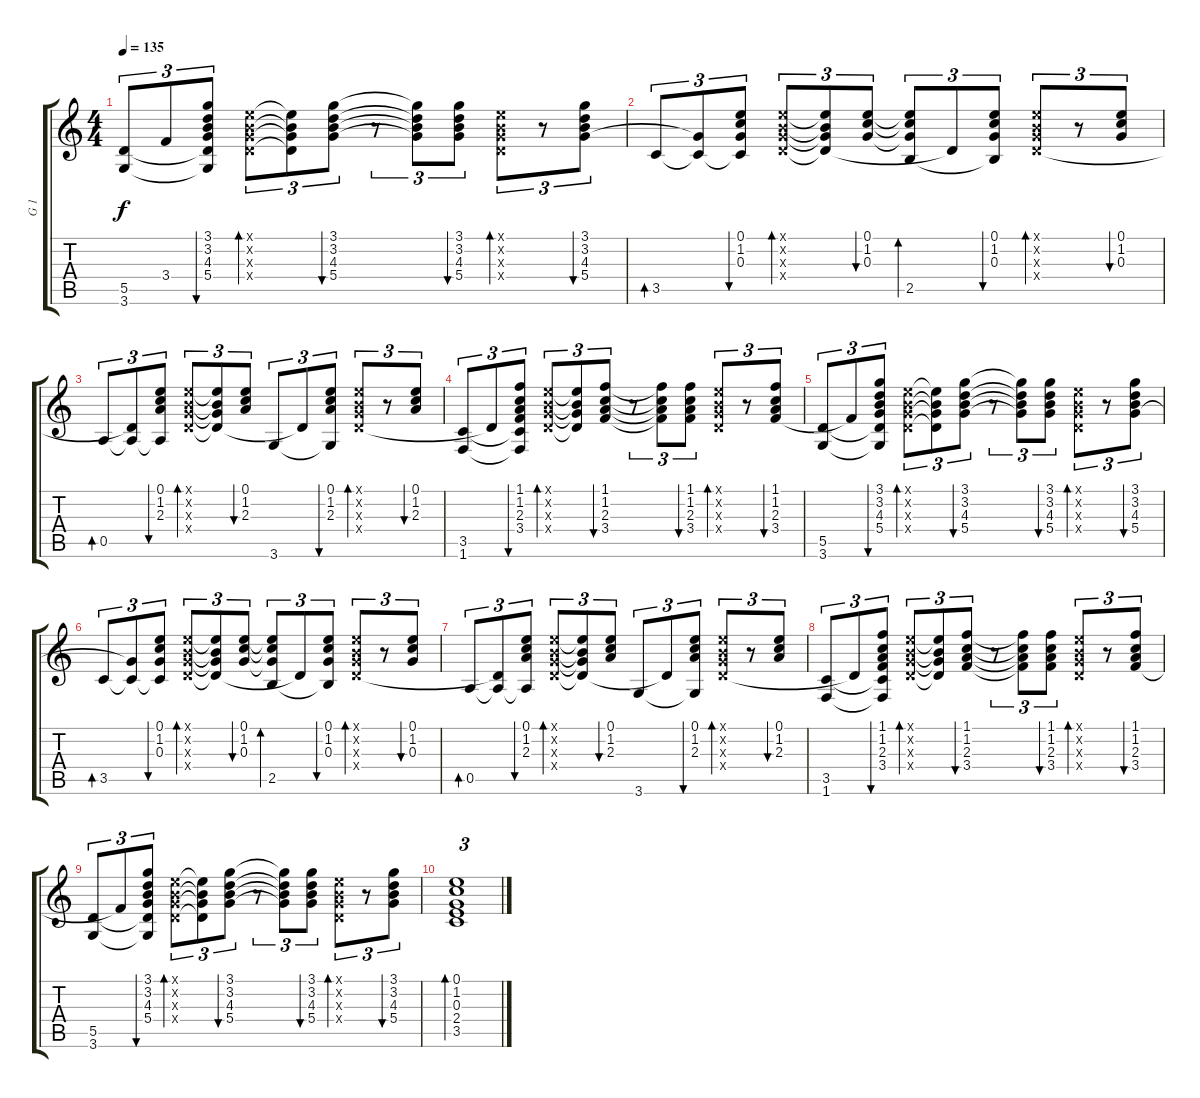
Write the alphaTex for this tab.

\track ("G 1" "G 1") {instrument acousticguitarsteel}
\staff {score tabs}
\tuning (E4 B3 G3 D3 A2 E2) {hide}
\ts (4 4)
\tempo 135
\clef g2
\ks c
(5.5 3.6).8{tu (3 2) dy f} 3.4{t}.8{tu (3 2)} (3.1 3.2 4.3 5.4 5.5{t} 3.6{t}).8{tu (3 2) bu 60} (0.1{x} 0.2{x} 0.3{x} 0.4{x}).8{tu (3 2) bd 60} (0.1{t} 0.2{t} 0.3{t} 0.4{t}).8{tu (3 2)} (3.1 3.2 4.3 5.4).8{tu (3 2) bu 60} r.8{tu (3 2)} (3.1{t} 3.2{t} 4.3{t} 5.4{t}).8{tu (3 2)} (3.1 3.2 4.3 5.4).8{tu (3 2) bu 60} (0.1{x} 0.2{x} 0.3{x} 0.4{x}).8{tu (3 2) bd 60} r.8{tu (3 2)} (3.1 3.2 4.3 5.4).8{tu (3 2) bu 60} |
3.5.8{tu (3 2) bd 60} (5.4{t} 3.5{t}).8{tu (3 2)} (0.1 1.2 0.3 3.5{t}).8{tu (3 2) bu 60} (0.1{x} 0.2{x} 0.3{x} 0.4{x}).8{tu (3 2) bd 60} (0.1{t} 0.2{t} 0.3{t} 0.4{t}).8{tu (3 2)} (0.1 1.2 0.3).8{tu (3 2) bu 60} (0.1{t} 1.2{t} 0.3{t} 2.5).8{tu (3 2) bd 60} 0.4{t}.8{tu (3 2)} (0.1 1.2 0.3 2.5{t}).8{tu (3 2) bu 60} (0.1{x} 0.2{x} 0.3{x} 0.4{x}).8{tu (3 2) bd 60} r.8{tu (3 2)} (0.1 1.2 0.3).8{tu (3 2) bu 60} |
0.5.8{tu (3 2) bd 60} (0.4{t} 0.5{t}).8{tu (3 2)} (0.1 1.2 2.3 0.5{t}).8{tu (3 2) bu 60} (0.1{x} 0.2{x} 0.3{x} 0.4{x}).8{tu (3 2) bd 60} (0.1{t} 0.2{t} 0.3{t} 0.4{t}).8{tu (3 2)} (0.1 1.2 2.3).8{tu (3 2) bu 60} 3.6.8{tu (3 2)} 0.4{t}.8{tu (3 2)} (0.1 1.2 2.3 3.6{t}).8{tu (3 2) bu 60} (0.1{x} 0.2{x} 0.3{x} 0.4{x}).8{tu (3 2) bd 60} r.8{tu (3 2)} (0.1 1.2 2.3).8{tu (3 2) bu 60} |
(3.5 1.6).8{tu (3 2)} 0.4{t}.8{tu (3 2)} (1.1 1.2 2.3 3.4 3.5{t} 1.6{t}).8{tu (3 2) bu 60} (0.1{x} 0.2{x} 0.3{x} 0.4{x}).8{tu (3 2) bd 60} (0.1{t} 0.2{t} 0.3{t} 0.4{t}).8{tu (3 2)} (1.1 1.2 2.3 3.4).8{tu (3 2) bu 60} r.8{tu (3 2)} (1.1{t} 1.2{t} 2.3{t} 3.4{t}).8{tu (3 2)} (1.1 1.2 2.3 3.4).8{tu (3 2) bu 60} (0.1{x} 0.2{x} 0.3{x} 0.4{x}).8{tu (3 2) bd 60} r.8{tu (3 2)} (1.1 1.2 2.3 3.4).8{tu (3 2) bu 60} |
(5.5 3.6).8{tu (3 2)} 3.4{t}.8{tu (3 2)} (3.1 3.2 4.3 5.4 5.5{t} 3.6{t}).8{tu (3 2) bu 60} (0.1{x} 0.2{x} 0.3{x} 0.4{x}).8{tu (3 2) bd 60} (0.1{t} 0.2{t} 0.3{t} 0.4{t}).8{tu (3 2)} (3.1 3.2 4.3 5.4).8{tu (3 2) bu 60} r.8{tu (3 2)} (3.1{t} 3.2{t} 4.3{t} 5.4{t}).8{tu (3 2)} (3.1 3.2 4.3 5.4).8{tu (3 2) bu 60} (0.1{x} 0.2{x} 0.3{x} 0.4{x}).8{tu (3 2) bd 60} r.8{tu (3 2)} (3.1 3.2 4.3 5.4).8{tu (3 2) bu 60} |
3.5.8{tu (3 2) bd 60} (5.4{t} 3.5{t}).8{tu (3 2)} (0.1 1.2 0.3 3.5{t}).8{tu (3 2) bu 60} (0.1{x} 0.2{x} 0.3{x} 0.4{x}).8{tu (3 2) bd 60} (0.1{t} 0.2{t} 0.3{t} 0.4{t}).8{tu (3 2)} (0.1 1.2 0.3).8{tu (3 2) bu 60} (0.1{t} 1.2{t} 0.3{t} 2.5).8{tu (3 2) bd 60} 0.4{t}.8{tu (3 2)} (0.1 1.2 0.3 2.5{t}).8{tu (3 2) bu 60} (0.1{x} 0.2{x} 0.3{x} 0.4{x}).8{tu (3 2) bd 60} r.8{tu (3 2)} (0.1 1.2 0.3).8{tu (3 2) bu 60} |
0.5.8{tu (3 2) bd 60} (0.4{t} 0.5{t}).8{tu (3 2)} (0.1 1.2 2.3 0.5{t}).8{tu (3 2) bu 60} (0.1{x} 0.2{x} 0.3{x} 0.4{x}).8{tu (3 2) bd 60} (0.1{t} 0.2{t} 0.3{t} 0.4{t}).8{tu (3 2)} (0.1 1.2 2.3).8{tu (3 2) bu 60} 3.6.8{tu (3 2)} 0.4{t}.8{tu (3 2)} (0.1 1.2 2.3 3.6{t}).8{tu (3 2) bu 60} (0.1{x} 0.2{x} 0.3{x} 0.4{x}).8{tu (3 2) bd 60} r.8{tu (3 2)} (0.1 1.2 2.3).8{tu (3 2) bu 60} |
(3.5 1.6).8{tu (3 2)} 0.4{t}.8{tu (3 2)} (1.1 1.2 2.3 3.4 3.5{t} 1.6{t}).8{tu (3 2) bu 60} (0.1{x} 0.2{x} 0.3{x} 0.4{x}).8{tu (3 2) bd 60} (0.1{t} 0.2{t} 0.3{t} 0.4{t}).8{tu (3 2)} (1.1 1.2 2.3 3.4).8{tu (3 2) bu 60} r.8{tu (3 2)} (1.1{t} 1.2{t} 2.3{t} 3.4{t}).8{tu (3 2)} (1.1 1.2 2.3 3.4).8{tu (3 2) bu 60} (0.1{x} 0.2{x} 0.3{x} 0.4{x}).8{tu (3 2) bd 60} r.8{tu (3 2)} (1.1 1.2 2.3 3.4).8{tu (3 2) bu 60} |
(5.5 3.6).8{tu (3 2)} 3.4{t}.8{tu (3 2)} (3.1 3.2 4.3 5.4 5.5{t} 3.6{t}).8{tu (3 2) bu 60} (0.1{x} 0.2{x} 0.3{x} 0.4{x}).8{tu (3 2) bd 60} (0.1{t} 0.2{t} 0.3{t} 0.4{t}).8{tu (3 2)} (3.1 3.2 4.3 5.4).8{tu (3 2) bu 60} r.8{tu (3 2)} (3.1{t} 3.2{t} 4.3{t} 5.4{t}).8{tu (3 2)} (3.1 3.2 4.3 5.4).8{tu (3 2) bu 60} (0.1{x} 0.2{x} 0.3{x} 0.4{x}).8{tu (3 2) bd 60} r.8{tu (3 2)} (3.1 3.2 4.3 5.4).8{tu (3 2) bu 60} |
(0.1 1.2 0.3 2.4 3.5).1{tu (3 2) bd 60}
